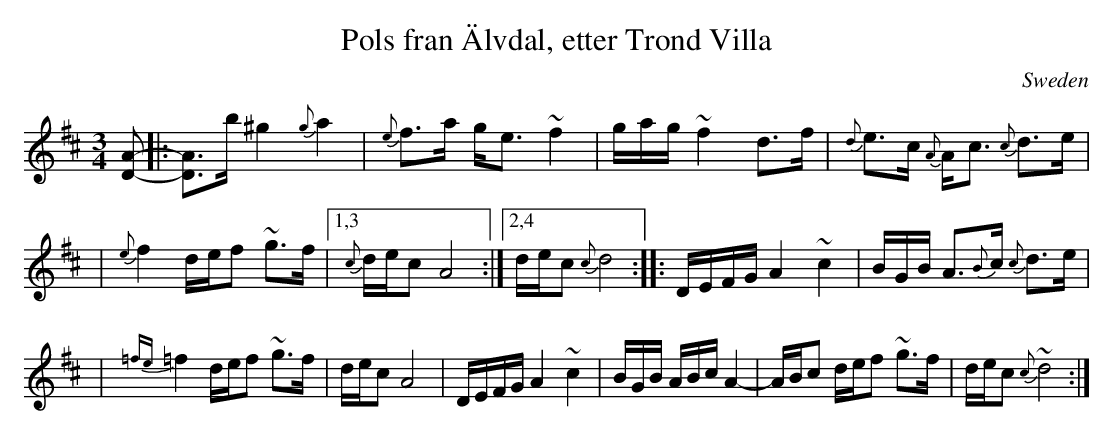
X:1
T: Pols fran \"Alvdal, etter Trond Villa
O: Sweden
M: 3/4
L: 1/8
K: D
[AD]- \
|: [AD]>b ^g2 {g}a2 | {e}f>a g<e ~f2 | g/a/g/ ~f2  d>f | {d}e>c {A}A<c {c}d>e |
| {e}f2 d/e/f ~g>f |1,3 {c}d/e/c A4 :|2,4 d/e/c {c}d4 :: D/E/F/G/ A2 ~c2 | B/G/B/ A>{B}c {c}d>e |
| {=fe}=f2 d/e/f ~g>f | d/e/c A4 |  D/E/F/G/ A2 ~c2 | B/G/B/ A/B/c/ A2- | A/B/c d/e/f  ~g>f | d/e/c {c}~d4 :|
